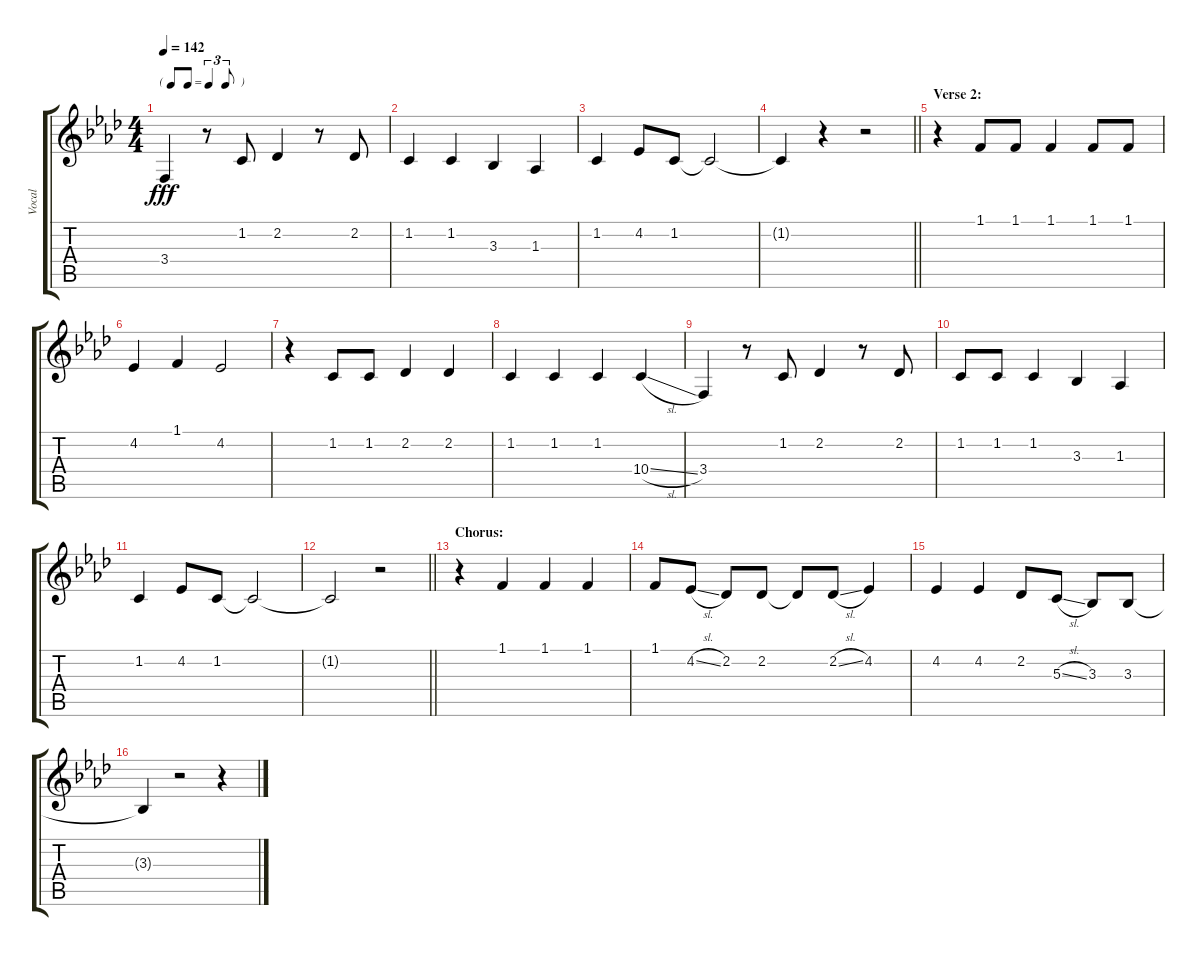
\track ("Vocal" "Vocal") {instrument altosax}
\staff {score tabs}
\tuning (E4 B3 G3 D3 A2 E2) {hide}
\ts (4 4)
\tf triplet8th
\tempo 142
\clef g2
\ks ab
3.4.4{dy fff} r.8 1.2.8 2.2.4 r.8 2.2.8 |
1.2.4 1.2.4 3.3.4 1.3.4 |
1.2.4 4.2.8 1.2.8 1.2{t}.2 |
\barLineRight lightlight
1.2{t}.4 r.4 r.2 |
\section ("" "Verse 2:")
r.4 1.1.8 1.1.8 1.1.4 1.1.8 1.1.8 |
4.2.4 1.1.4 4.2.2 |
r.4 1.2.8 1.2.8 2.2.4 2.2.4 |
1.2.4 1.2.4 1.2.4 10.4{sl}.4 |
3.4.4 r.8 1.2.8 2.2.4 r.8 2.2.8 |
1.2.8 1.2.8 1.2.4 3.3.4 1.3.4 |
1.2.4 4.2.8 1.2.8 1.2{t}.2 |
\barLineRight lightlight
1.2{t}.2 r.2 |
\section ("" "Chorus:")
r.4 1.1.4 1.1.4 1.1.4 |
1.1.8 4.2{sl}.8 2.2.8 2.2.8 2.2{t}.8 2.2{sl}.8 4.2.4 |
4.2.4 4.2.4 2.2.8 5.3{sl}.8 3.3.8 3.3.8 |
3.3{t}.4 r.2 r.4
